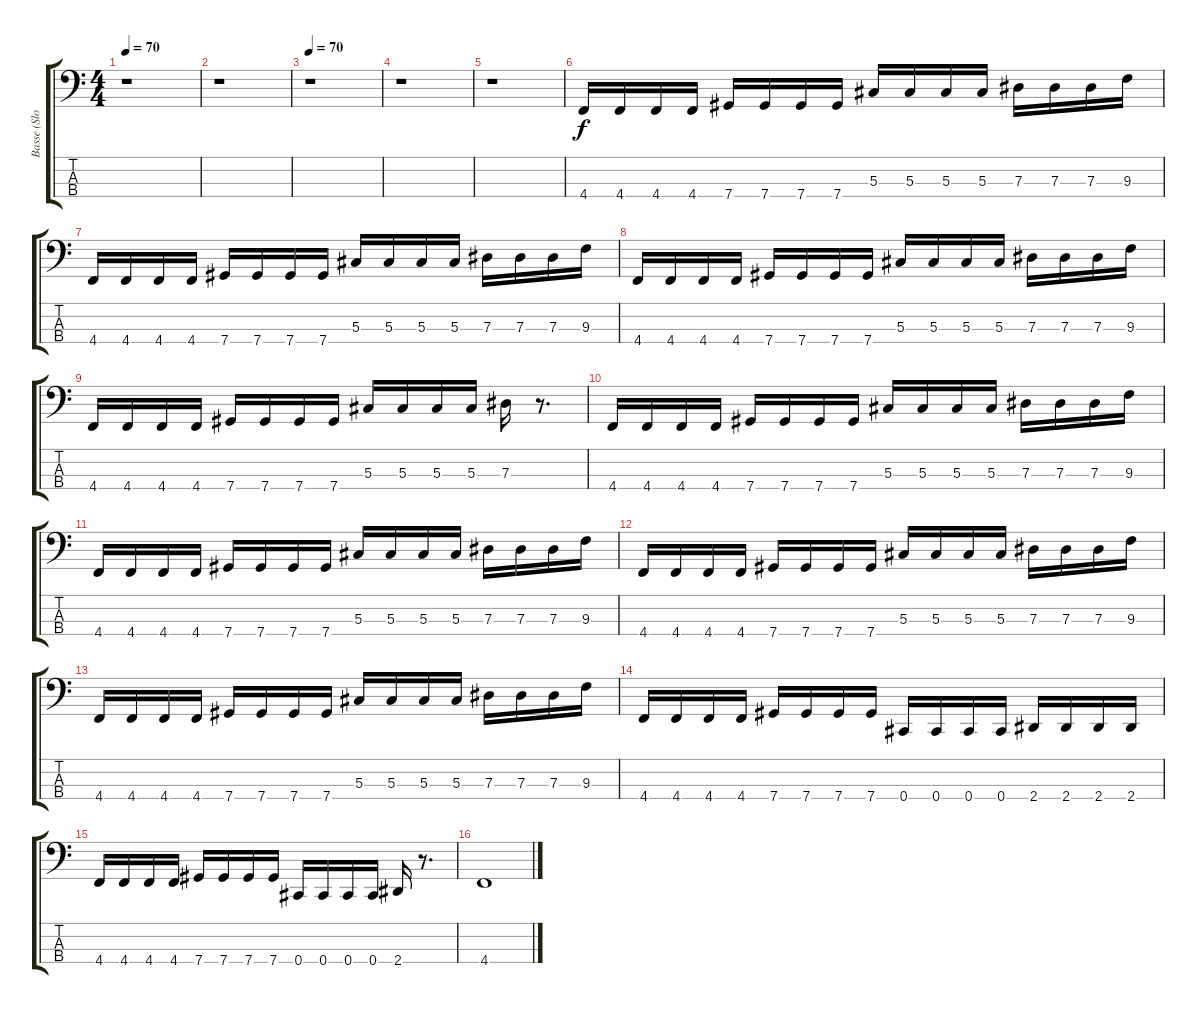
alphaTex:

\track ("Basse (Sloane \"Mosey\" Jentry)" "Basse (Slo") {instrument electricbasspick}
\staff {score tabs}
\tuning (Gb2 Db2 Ab1 Db1) {hide}
\ts (4 4)
\tempo 70
\tempo 90
\tempo 70
\clef f4
\ks c
r.1{dy f instrument electricbasspick} |
r.1 |
\tempo 70
r.1 |
r.1 |
r.1 |
4.4.16 4.4.16 4.4.16 4.4.16 7.4.16 7.4.16 7.4.16 7.4.16 5.3.16 5.3.16 5.3.16 5.3.16 7.3.16 7.3.16 7.3.16 9.3.16 |
4.4.16 4.4.16 4.4.16 4.4.16 7.4.16 7.4.16 7.4.16 7.4.16 5.3.16 5.3.16 5.3.16 5.3.16 7.3.16 7.3.16 7.3.16 9.3.16 |
4.4.16 4.4.16 4.4.16 4.4.16 7.4.16 7.4.16 7.4.16 7.4.16 5.3.16 5.3.16 5.3.16 5.3.16 7.3.16 7.3.16 7.3.16 9.3.16 |
4.4.16 4.4.16 4.4.16 4.4.16 7.4.16 7.4.16 7.4.16 7.4.16 5.3.16 5.3.16 5.3.16 5.3.16 7.3.16 r.8{d} |
4.4.16 4.4.16 4.4.16 4.4.16 7.4.16 7.4.16 7.4.16 7.4.16 5.3.16 5.3.16 5.3.16 5.3.16 7.3.16 7.3.16 7.3.16 9.3.16 |
4.4.16 4.4.16 4.4.16 4.4.16 7.4.16 7.4.16 7.4.16 7.4.16 5.3.16 5.3.16 5.3.16 5.3.16 7.3.16 7.3.16 7.3.16 9.3.16 |
4.4.16 4.4.16 4.4.16 4.4.16 7.4.16 7.4.16 7.4.16 7.4.16 5.3.16 5.3.16 5.3.16 5.3.16 7.3.16 7.3.16 7.3.16 9.3.16 |
4.4.16 4.4.16 4.4.16 4.4.16 7.4.16 7.4.16 7.4.16 7.4.16 5.3.16 5.3.16 5.3.16 5.3.16 7.3.16 7.3.16 7.3.16 9.3.16 |
4.4.16 4.4.16 4.4.16 4.4.16 7.4.16 7.4.16 7.4.16 7.4.16 0.4.16 0.4.16 0.4.16 0.4.16 2.4.16 2.4.16 2.4.16 2.4.16 |
4.4.16 4.4.16 4.4.16 4.4.16 7.4.16 7.4.16 7.4.16 7.4.16 0.4.16 0.4.16 0.4.16 0.4.16 2.4.16 r.8{d} |
4.4.1
